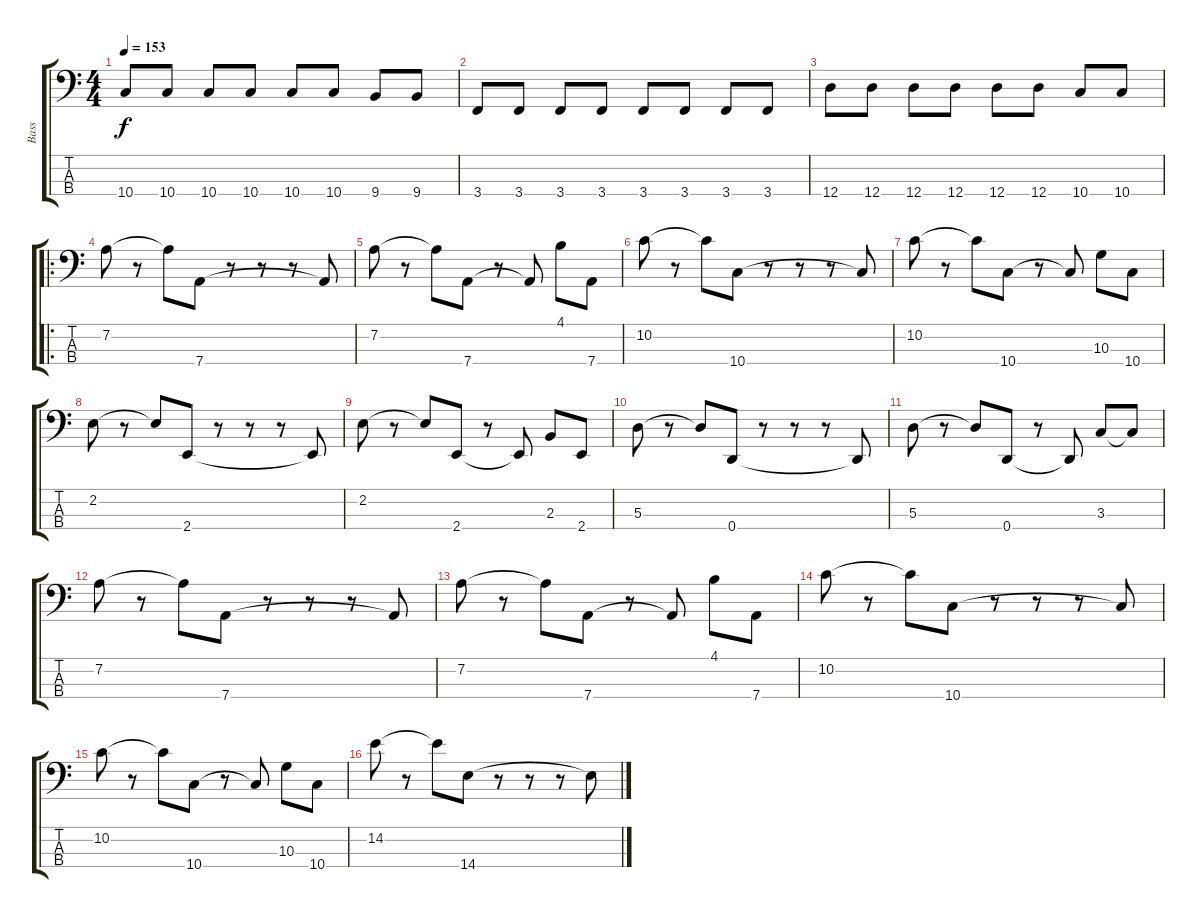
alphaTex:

\track ("Bass" "Bass") {instrument electricbassfinger}
\staff {score tabs}
\tuning (G2 D2 A1 D1) {hide}
\ts (4 4)
\tempo 153
\clef f4
\ks c
10.4.8{dy f} 10.4.8 10.4.8 10.4.8 10.4.8 10.4.8 9.4.8 9.4.8 |
3.4.8 3.4.8 3.4.8 3.4.8 3.4.8 3.4.8 3.4.8 3.4.8 |
12.4.8 12.4.8 12.4.8 12.4.8 12.4.8 12.4.8 10.4.8 10.4.8 |
\ro
7.2.8 r.8 7.2{t}.8 7.4.8 r.8 r.8 r.8 7.4{t}.8 |
7.2.8 r.8 7.2{t}.8 7.4.8 r.8 7.4{t}.8 4.1.8 7.4.8 |
10.2.8 r.8 10.2{t}.8 10.4.8 r.8 r.8 r.8 10.4{t}.8 |
10.2.8 r.8 10.2{t}.8 10.4.8 r.8 10.4{t}.8 10.3.8 10.4.8 |
2.2.8 r.8 2.2{t}.8 2.4.8 r.8 r.8 r.8 2.4{t}.8 |
2.2.8 r.8 2.2{t}.8 2.4.8 r.8 2.4{t}.8 2.3.8 2.4.8 |
5.3.8 r.8 5.3{t}.8 0.4.8 r.8 r.8 r.8 0.4{t}.8 |
5.3.8 r.8 5.3{t}.8 0.4.8 r.8 0.4{t}.8 3.3.8 3.3{t}.8 |
7.2.8 r.8 7.2{t}.8 7.4.8 r.8 r.8 r.8 7.4{t}.8 |
7.2.8 r.8 7.2{t}.8 7.4.8 r.8 7.4{t}.8 4.1.8 7.4.8 |
10.2.8 r.8 10.2{t}.8 10.4.8 r.8 r.8 r.8 10.4{t}.8 |
10.2.8 r.8 10.2{t}.8 10.4.8 r.8 10.4{t}.8 10.3.8 10.4.8 |
14.2.8 r.8 14.2{t}.8 14.4.8 r.8 r.8 r.8 14.4{t}.8
